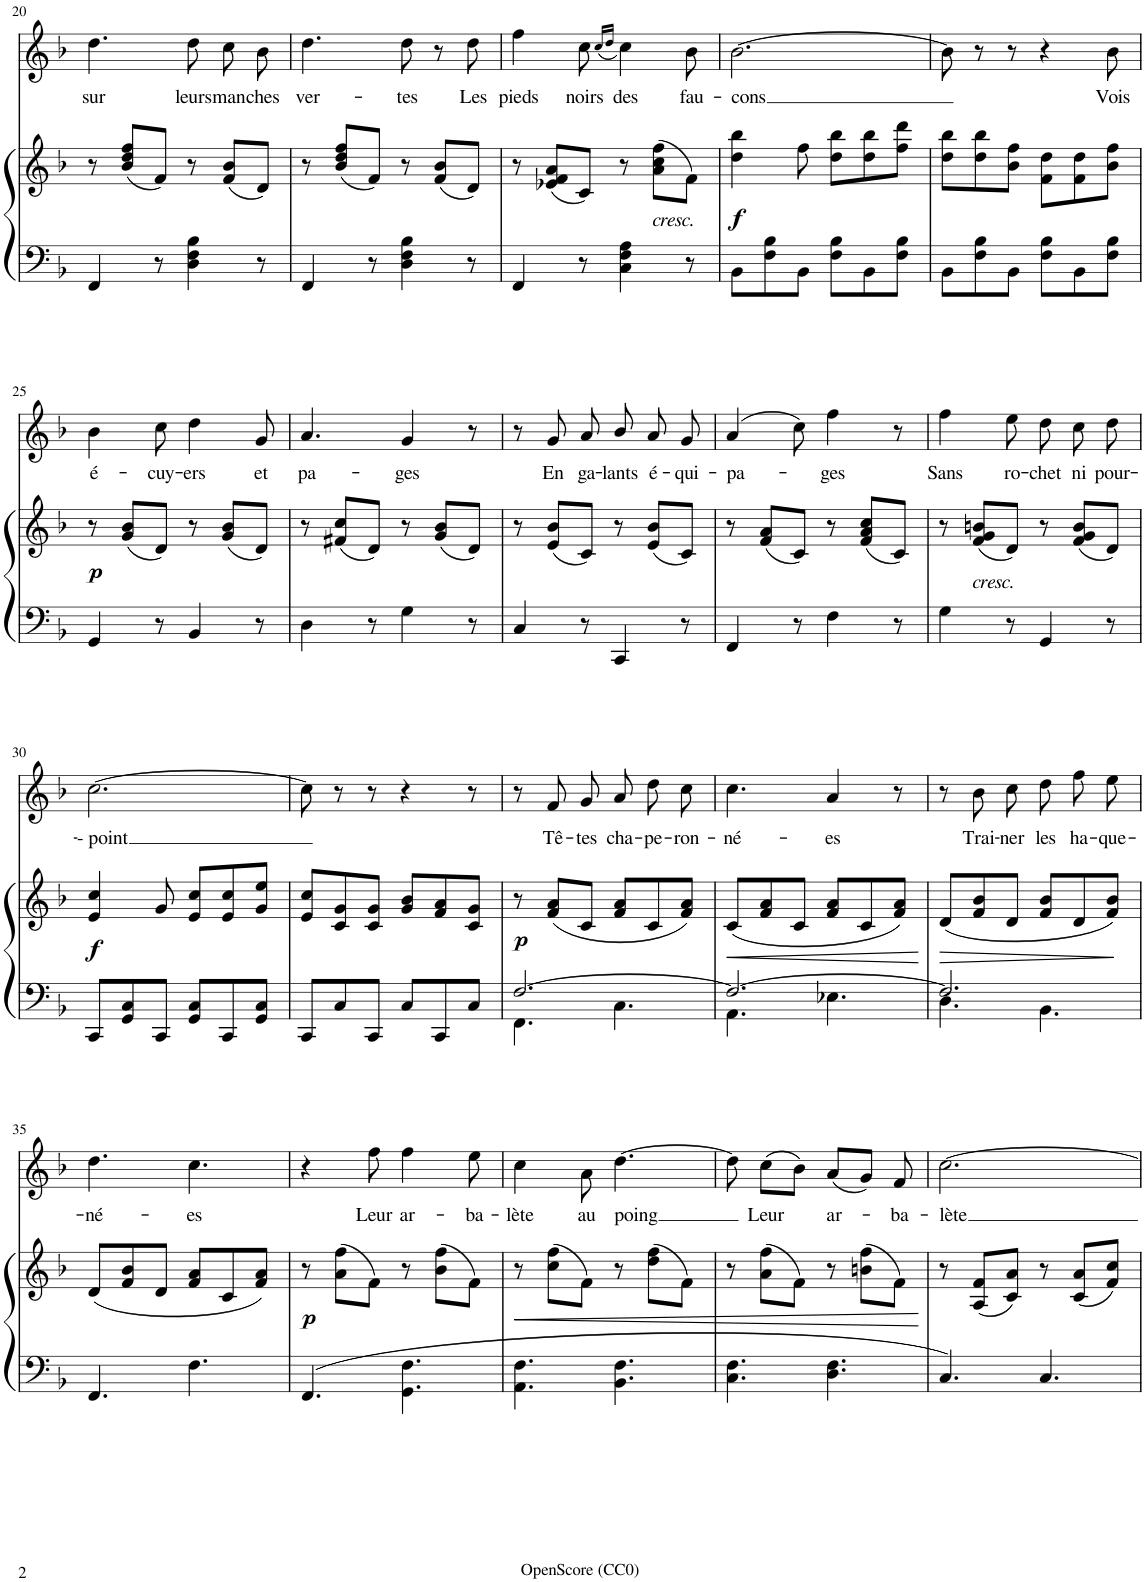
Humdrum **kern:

**kern	**kern	**dynam	**kern	**text
*part2	*part2	*part2	*part1	*part1
*staff3	*staff2	*staff2/3	*staff1	*staff1
*I"Piano	*	*	*I"Voice	*
*I'Pno	*	*	*	*
!!LO:PB:g=z
*clefF4	*clefG2	*	*clefG2	*
*k[b-]	*k[b-]	*	*k[b-]	*
*M6/8	*M6/8	*	*M6/8	*
=20	=20	=20	=20	=20
!	!	!	!	!LO:LY:b
4FF/	8r	.	4.dd\	sur
.	(8b-/ 8dd/ 8ff/L	.	.	.
8r	8f/J)	.	.	.
!	!	!	!	!LO:LY:b
4D\ 4F\ 4B-\	8r	.	8dd\	leurs
!	!	!	!	!LO:LY:b
.	(8f/ 8b-/L	.	8cc\	man-
!	!	!	!	!LO:LY:b
8r	8d/J)	.	8b-\	-ches
=21	=21	=21	=21	=21
!	!	!	!	!LO:LY:b
4FF/	8r	.	4.dd\	ver-
.	(8b-/ 8dd/ 8ff/L	.	.	.
8r	8f/J)	.	.	.
!	!	!	!	!LO:LY:b
4D\ 4F\ 4B-\	8r	.	8dd\	-tes
.	(8f/ 8b-/L	.	8r	.
!	!	!	!	!LO:LY:b
8r	8d/J)	.	8dd\	Les
=22	=22	=22	=22	=22
!	!	!	!	!LO:LY:b
4FF/	8r	.	4ff\	pieds
.	(8e-X/ 8f/ 8a/L	.	.	.
!	!	!	!	!LO:LY:b
8r	8c/J)	.	8cc\	noirs
.	.	.	(16qcc/LL	.
.	.	.	16qdd/JJ	.
!	!	!	!	!LO:LY:b
4C\ 4F\ 4A\	8r	.	4cc\)	des
!	!LO:TX:b:i:t=cresc.	!	!	!
.	(8a\ 8cc\ 8ff\L	.	.	.
!	!	!	!	!LO:LY:b
8r	8f\J)	.	8b-\	fau-
=23	=23	=23	=23	=23
!	!	!LO:DY:b	!	!LO:LY:b
8BB-\L	4dd\ 4bb-\	f	[2.b-\	-cons
8F\ 8B-\	.	.	.	.
8BB-\J	8ff\	.	.	.
8F\ 8B-\L	8dd\ 8bb-\L	.	.	.
8BB-\	8dd\ 8bb-\	.	.	.
8F\ 8B-\J	8ff\ 8ddd\J	.	.	.
=24	=24	=24	=24	=24
8BB-\L	8dd\ 8bb-\L	.	8b-\]	.
8F\ 8B-\	8dd\ 8bb-\	.	8r	.
8BB-\J	8b-\ 8ff\J	.	8r	.
8F\ 8B-\L	8f\ 8dd\L	.	4r	.
8BB-\	8f\ 8dd\	.	.	.
!	!	!	!	!LO:LY:b
8F\ 8B-\J	8b-\ 8ff\J	.	8b-\	Vois
!!LO:LB:g=z
=25	=25	=25	=25	=25
!	!	!LO:DY:b	!	!LO:LY:b
4GG/	8r	p	4b-\	é-
.	(8g/ 8b-/L	.	.	.
!	!	!	!	!LO:LY:b
8r	8d/J)	.	8cc\	-cuy-
!	!	!	!	!LO:LY:b
4BB-/	8r	.	4dd\	-ers
.	(8g/ 8b-/L	.	.	.
!	!	!	!	!LO:LY:b
8r	8d/J)	.	8g/	et
=26	=26	=26	=26	=26
!	!	!	!	!LO:LY:b
4D\	8r	.	4.a/	pa-
.	(8f#X/ 8cc/L	.	.	.
8r	8d/J)	.	.	.
!	!	!	!	!LO:LY:b
4G\	8r	.	4g/	-ges
.	(8g/ 8b-/L	.	.	.
8r	8d/J)	.	8r	.
=27	=27	=27	=27	=27
4C/	8r	.	8r	.
!	!	!	!	!LO:LY:b
.	(8e/ 8b-/L	.	8g/	En
!	!	!	!	!LO:LY:b
8r	8c/J)	.	8a/	ga-
!	!	!	!	!LO:LY:b
4CC/	8r	.	8b-/	-lants
!	!	!	!	!LO:LY:b
.	(8e/ 8b-/L	.	8a/	é-
!	!	!	!	!LO:LY:b
8r	8c/J)	.	8g/	qui-
=28	=28	=28	=28	=28
!	!	!	!	!LO:LY:b
4FF/	8r	.	(4a/	-pa-
.	(8f/ 8a/L	.	.	.
8r	8c/J)	.	8cc\)	.
!	!	!	!	!LO:LY:b
4F\	8r	.	4ff\	-ges
.	(8f/ 8a/ 8cc/L	.	.	.
8r	8c/J)	.	8r	.
=29	=29	=29	=29	=29
!	!	!	!	!LO:LY:b
4G\	8r	.	4ff\	Sans
!	!LO:TX:b:i:t=cresc.	!	!	!
.	(8f/ 8g/ 8bn/L	.	.	.
!	!	!	!	!LO:LY:b
8r	8d/J)	.	8ee\	ro-
!	!	!	!	!LO:LY:b
4GG/	8r	.	8dd\	-chet
!	!	!	!	!LO:LY:b
.	(8f/ 8g/ 8b/L	.	8cc\	ni
!	!	!	!	!LO:LY:b
8r	8d/J)	.	8dd\	pour-
!!LO:LB:g=z
=30	=30	=30	=30	=30
!	!	!LO:DY:b	!	!LO:LY:b
8CC/L	4e/ 4cc/	f	[2.cc\	-- point
8GG/ 8C/	.	.	.	.
8CC/J	8g/	.	.	.
8GG/ 8C/L	8e/ 8cc/L	.	.	.
8CC/	8e/ 8cc/	.	.	.
8GG/ 8C/J	8g/ 8ee/J	.	.	.
=31	=31	=31	=31	=31
8CC/L	8e/ 8cc/L	.	8cc\]	.
8C/	8c/ 8g/	.	8r	.
8CC/J	8c/ 8g/J	.	8r	.
8C/L	8g/ 8b-/L	.	4r	.
8CC/	8f/ 8a/	.	.	.
8C/J	8c/ 8g/J	.	8r	.
=32	=32	=32	=32	=32
*^	*	*	*	*
!	!	!	!LO:DY:b	!	!
[2.F/	4.FF\	8r	p	8r	.
!	!	!	!	!	!LO:LY:b
.	.	(8f/ 8a/L	.	8f/	Tê-
!	!	!	!	!	!LO:LY:b
.	.	8c/J	.	8g/	-tes
!	!	!	!	!	!LO:LY:b
.	4.C\	8f/ 8a/L	.	8a/	cha-
!	!	!	!	!	!LO:LY:b
.	.	8c/	.	8dd\	-pe-
!	!	!	!	!	!LO:LY:b
.	.	8f/ 8a/J)	.	8cc\	-ron-
=33	=33	=33	=33	=33	=33
!	!	!	!LO:HP:b	!	!LO:LY:b
2.F/_	4.AA\	(8c/L	<	4.cc\	-né-
.	.	8f/ 8a/	.	.	.
.	.	8c/J	.	.	.
!	!	!	!	!	!LO:LY:b
.	4.E-X\	8f/ 8a/L	.	4a/	-es
.	.	8c/	.	.	.
.	.	8f/ 8a/J)	.	8r	.
*v	*v	*	*	*	*
.	.	[	.	.
=34	=34	=34	=34	=34
*^	*	*	*	*
!	!	!	!LO:HP:b	!	!
2.F/]	4.D\	(8d/L	>	8r	.
!	!	!	!	!	!LO:LY:b
.	.	8f/ 8b-/	.	8b-\	Trai-
!	!	!	!	!	!LO:LY:b
.	.	8d/J	.	8cc\	-ner
!	!	!	!	!	!LO:LY:b
.	4.BB-\	8f/ 8b-/L	.	8dd\	les
!	!	!	!	!	!LO:LY:b
.	.	8d/	.	8ff\	ha-
!	!	!	!	!	!LO:LY:b
.	.	8f/ 8b-/J)	.	8ee\	-que-
*v	*v	*	*	*	*
.	.	]	.	.
!!LO:LB:g=z
=35	=35	=35	=35	=35
!	!	!	!	!LO:LY:b
4.FF/	(8d/L	.	4.dd\	-né-
.	8f/ 8b-/	.	.	.
.	8d/J	.	.	.
!	!	!	!	!LO:LY:b
4.F\	8f/ 8a/L	.	4.cc\	-es
.	8c/	.	.	.
.	8f/ 8a/J)	.	.	.
=36	=36	=36	=36	=36
!	!	!LO:DY:b	!	!
4.FF/	8r	p	4r	.
.	(8a\ 8ff\L	.	.	.
!	!	!	!	!LO:LY:b
.	8f\J)	.	8ff\	Leur
!	!	!	!	!LO:LY:b
4.GG\ 4.F\	8r	.	4ff\	ar-
.	(8b-\ 8ff\L	.	.	.
!	!	!	!	!LO:LY:b
.	8f\J)	.	8ee\	-ba-
=37	=37	=37	=37	=37
!	!	!LO:HP:b	!	!LO:LY:b
4.AA\ 4.F\	8r	<	4cc\	-lète
.	(8cc\ 8ff\L	.	.	.
!	!	!	!	!LO:LY:b
.	8f\J)	.	8a\	au
!	!	!	!	!LO:LY:b
4.BB-\ 4.F\	8r	.	[4.dd\	poing
.	(8dd\ 8ff\L	.	.	.
.	8f\J)	.	.	.
=38	=38	=38	=38	=38
4.C\ 4.F\	8r	.	8dd\]	.
!	!	!	!	!LO:LY:b
.	(8a\ 8ff\L	.	(8cc\L	Leur
.	8f\J)	.	8b-\J)	.
!	!	!	!	!LO:LY:b
4.D\ 4.F\	8r	.	(8a/L	ar-
.	(8bn\ 8ff\L	.	8g/J)	.
!	!	!	!	!LO:LY:b
.	8f\J)	.	8f/	-ba-
.	.	[	.	.
=39	=39	=39	=39	=39
!	!	!	!	!LO:LY:b
4.C/	8r	.	[2.cc\	-lète
.	(8A/ 8f/L	.	.	.
.	8c/ 8a/J)	.	.	.
4.C/	8r	.	.	.
.	(8c/ 8a/L	.	.	.
.	8f/ 8cc/J)	.	.	.
=	=	=	=	=
*-	*-	*-	*-	*-
